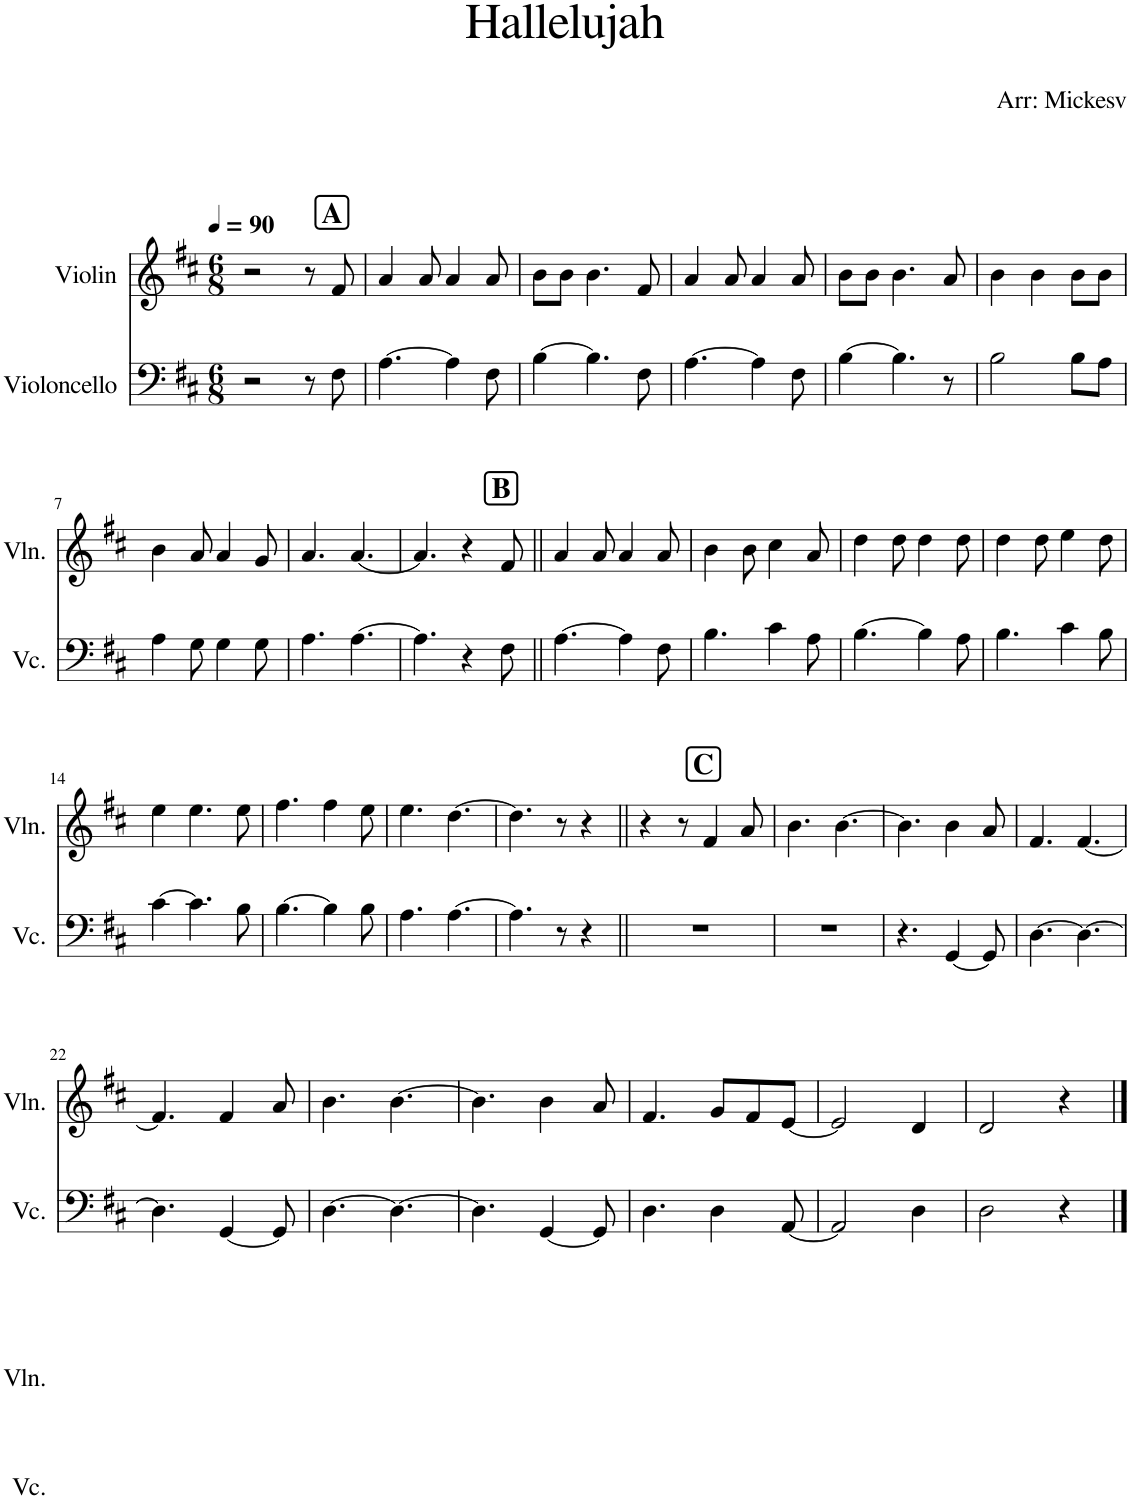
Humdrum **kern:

**kern	**kern
*part2	*part1
*staff2	*staff1
*I"Violoncello	*I"Violin
*I'Vc.	*I'Vln.
*clefF4	*clefG2
*k[f#c#]	*k[f#c#]
*M6/8	*M6/8
*MM90	*MM90
!!LO:REH:place=s1:a:B:cj:fs=14:t=A:qo=2.5
=1	=1
2r	2r
8r	8r
8F#\	8f#/
=2	=2
[4.A\	4a/
.	8a/
4A\]	4a/
8F#\	8a/
=3	=3
[4B\	8b\L
.	8b\J
4.B\]	4.b\
8F#\	8f#/
=4	=4
[4.A\	4a/
.	8a/
4A\]	4a/
8F#\	8a/
=5	=5
[4B\	8b\L
.	8b\J
4.B\]	4.b\
8r	8a/
=6	=6
2B\	4b\
.	4b\
8B\L	8b\L
8A\J	8b\J
!!LO:LB:g=z
=7	=7
4A\	4b\
8G\	8a/
4G\	4a/
8G\	8g/
=8	=8
4.A\	4.a/
[4.A\	[4.a/
!!LO:REH:place=s1:a:B:cj:fs=14:t=B:qo=2.5
=9	=9
4.A\]	4.a/]
4r	4r
8F#\	8f#/
=10||	=10||
[4.A\	4a/
.	8a/
4A\]	4a/
8F#\	8a/
=11	=11
4.B\	4b\
.	8b\
4c#\	4cc#\
8A\	8a/
=12	=12
[4.B\	4dd\
.	8dd\
4B\]	4dd\
8A\	8dd\
=13	=13
4.B\	4dd\
.	8dd\
4c#\	4ee\
8B\	8dd\
!!LO:LB:g=z
=14	=14
[4c#\	4ee\
4.c#\]	4.ee\
8B\	8ee\
=15	=15
[4.B\	4.ff#\
4B\]	4ff#\
8B\	8ee\
=16	=16
4.A\	4.ee\
[4.A\	[4.dd\
=17	=17
4.A\]	4.dd\]
8r	8r
4r	4r
!!LO:REH:place=s1:a:B:cj:fs=14:t=C:qo=1.5
=18||	=18||
2.r	4r
.	8r
.	4f#/
.	8a/
=19	=19
2.r	4.b\
.	[4.b\
=20	=20
4.r	4.b\]
[4GG/	4b\
8GG/]	8a/
=21	=21
[4.D\	4.f#/
4.D\_	[4.f#/
!!LO:LB:g=z
=22	=22
4.D\]	4.f#/]
[4GG/	4f#/
8GG/]	8a/
=23	=23
[4.D\	4.b\
4.D\_	[4.b\
=24	=24
4.D\]	4.b\]
[4GG/	4b\
8GG/]	8a/
=25	=25
4.D\	4.f#/
4D\	8g/L
.	8f#/
[8AA/	[8e/J
=26	=26
2AA/]	2e/]
4D\	4d/
=27	=27
2D\	2d/
4r	4r
==	==
*-	*-
